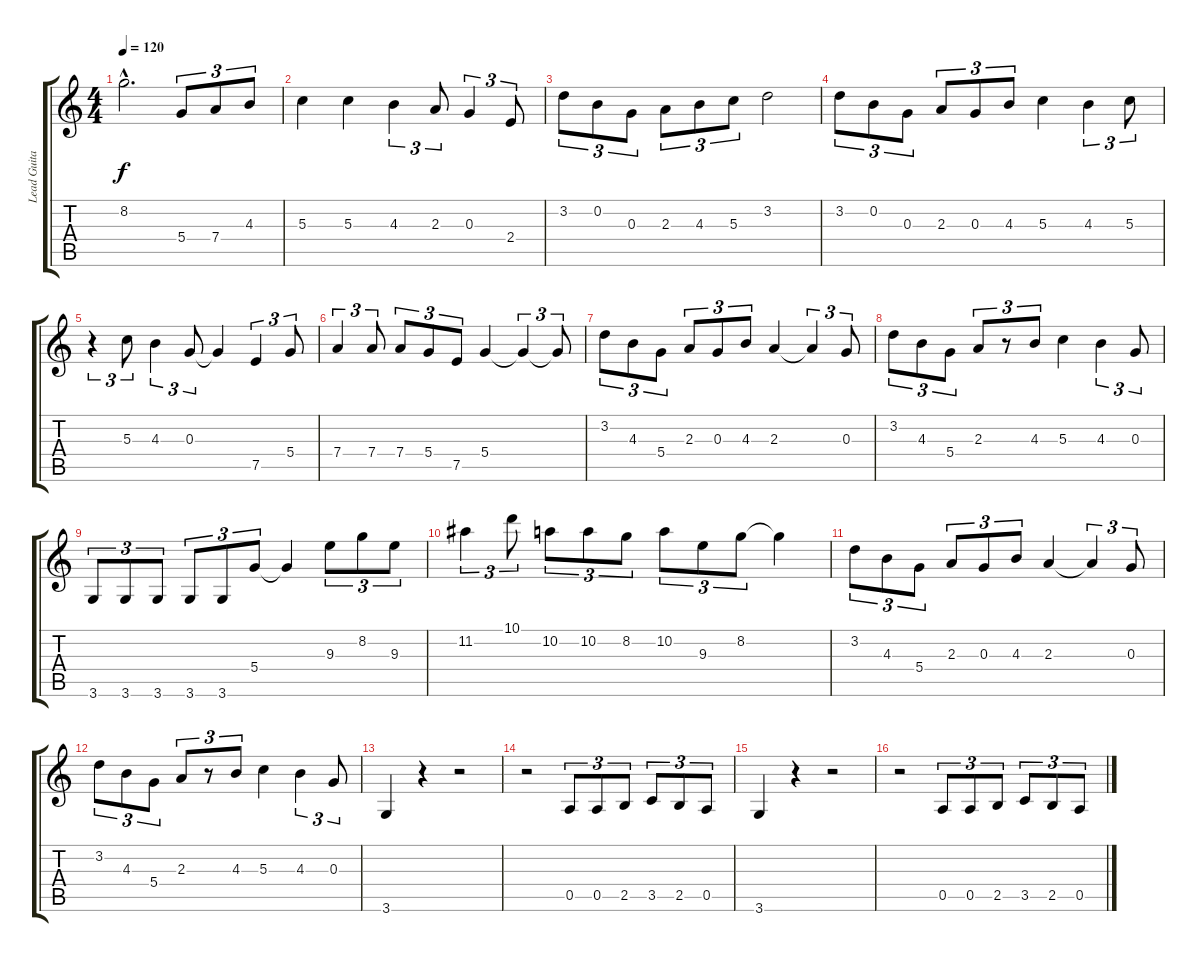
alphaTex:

\track ("Lead Guitar #1" "Lead Guita") {instrument overdrivenguitar}
\staff {score tabs}
\tuning (E4 B3 G3 D3 A2 E2) {hide}
\ts (4 4)
\tempo 120
\clef g2
\ks c
8.2{hac}.2{d dy f} 5.4.8{tu (3 2)} 7.4.8{tu (3 2)} 4.3.8{tu (3 2)} |
5.3.4 5.3.4 4.3.4{tu (3 2)} 2.3.8{tu (3 2)} 0.3.4{tu (3 2)} 2.4.8{tu (3 2)} |
3.2.8{tu (3 2)} 0.2.8{tu (3 2)} 0.3.8{tu (3 2)} 2.3.8{tu (3 2)} 4.3.8{tu (3 2)} 5.3.8{tu (3 2)} 3.2.2 |
3.2.8{tu (3 2)} 0.2.8{tu (3 2)} 0.3.8{tu (3 2)} 2.3.8{tu (3 2)} 0.3.8{tu (3 2)} 4.3.8{tu (3 2)} 5.3.4 4.3.4{tu (3 2)} 5.3.8{tu (3 2)} |
r.4{tu (3 2)} 5.3.8{tu (3 2)} 4.3.4{tu (3 2)} 0.3.8{tu (3 2)} 0.3{t}.4 7.5.4{tu (3 2)} 5.4.8{tu (3 2)} |
7.4.4{tu (3 2)} 7.4.8{tu (3 2)} 7.4.8{tu (3 2)} 5.4.8{tu (3 2)} 7.5.8{tu (3 2)} 5.4.4 5.4{t}.4{tu (3 2)} 5.4{t}.8{tu (3 2)} |
3.2.8{tu (3 2)} 4.3.8{tu (3 2)} 5.4.8{tu (3 2)} 2.3.8{tu (3 2)} 0.3.8{tu (3 2)} 4.3.8{tu (3 2)} 2.3.4 2.3{t}.4{tu (3 2)} 0.3.8{tu (3 2)} |
3.2.8{tu (3 2)} 4.3.8{tu (3 2)} 5.4.8{tu (3 2)} 2.3.8{tu (3 2)} r.8{tu (3 2)} 4.3.8{tu (3 2)} 5.3.4 4.3.4{tu (3 2)} 0.3.8{tu (3 2)} |
3.6.8{tu (3 2)} 3.6.8{tu (3 2)} 3.6.8{tu (3 2)} 3.6.8{tu (3 2)} 3.6.8{tu (3 2)} 5.4.8{tu (3 2)} 5.4{t}.4 9.3.8{tu (3 2)} 8.2.8{tu (3 2)} 9.3.8{tu (3 2)} |
11.2.4{tu (3 2)} 10.1.8{tu (3 2)} 10.2.8{tu (3 2)} 10.2.8{tu (3 2)} 8.2.8{tu (3 2)} 10.2.8{tu (3 2)} 9.3.8{tu (3 2)} 8.2.8{tu (3 2)} 8.2{t}.4 |
3.2.8{tu (3 2)} 4.3.8{tu (3 2)} 5.4.8{tu (3 2)} 2.3.8{tu (3 2)} 0.3.8{tu (3 2)} 4.3.8{tu (3 2)} 2.3.4 2.3{t}.4{tu (3 2)} 0.3.8{tu (3 2)} |
3.2.8{tu (3 2)} 4.3.8{tu (3 2)} 5.4.8{tu (3 2)} 2.3.8{tu (3 2)} r.8{tu (3 2)} 4.3.8{tu (3 2)} 5.3.4 4.3.4{tu (3 2)} 0.3.8{tu (3 2)} |
3.6.4 r.4 r.2 |
r.2 0.5.8{tu (3 2)} 0.5.8{tu (3 2)} 2.5.8{tu (3 2)} 3.5.8{tu (3 2)} 2.5.8{tu (3 2)} 0.5.8{tu (3 2)} |
3.6.4 r.4 r.2 |
r.2 0.5.8{tu (3 2)} 0.5.8{tu (3 2)} 2.5.8{tu (3 2)} 3.5.8{tu (3 2)} 2.5.8{tu (3 2)} 0.5.8{tu (3 2)}
